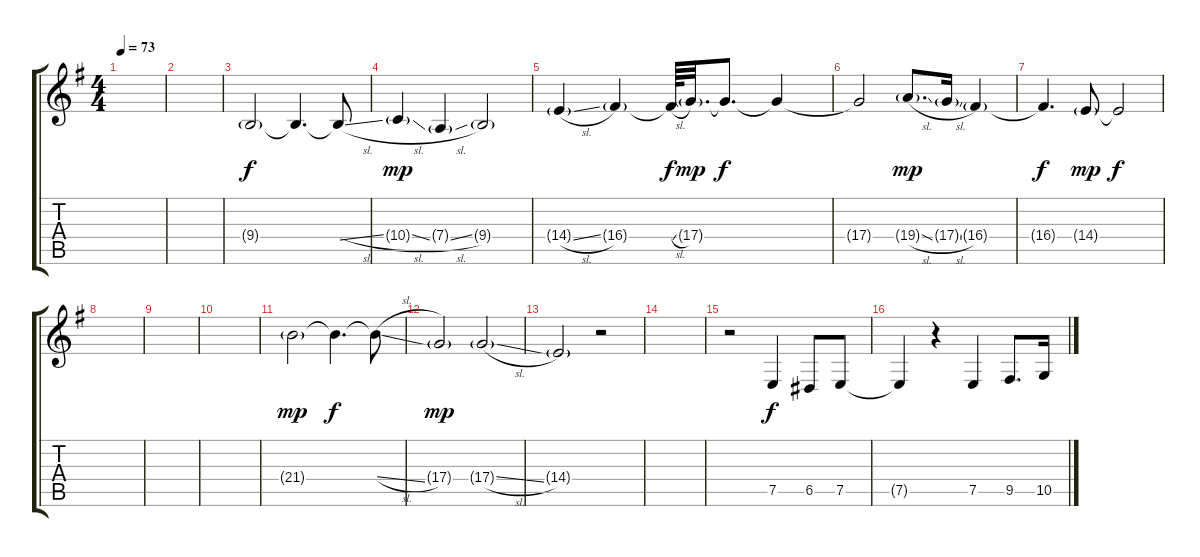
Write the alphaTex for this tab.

\track "" {instrument clarinet}
\staff {score tabs}
\tuning (E4 B3 G3 D3 A2 E2) {hide}
\ts (4 4)
\tempo 73
\clef g2
\ks eminor
|
|
9.4{g}.2 9.4{t}.4{d dy f} 9.4{sl t}.8 |
10.4{sl g}.4{dy mp} 7.4{sl g}.4 9.4{g}.2 |
14.4{sl g}.4 16.4{g}.4 16.4{sl t}.64{dy f} 17.4{g}.32{d dy mp} 17.4{t}.8{d dy f} 17.4{t}.4 |
17.4{t}.2 19.4{sl g}.8{d dy mp} 17.4{sl g}.16 16.4{g}.4 |
16.4{t}.4{d dy f} 14.4{g}.8{dy mp} 14.4{t}.2{dy f} |
|
|
|
21.4{g}.2{dy mp} 21.4{t}.4{d dy f} 21.4{sl t}.8 |
17.4{g}.2{dy mp} 17.4{sl g}.2 |
14.4{g}.2 r.2 |
|
r.2 7.5.4{dy f} 6.5.8 7.5.8 |
7.5{t}.4 r.4 7.5.4 9.5.8{d} 10.5.16
